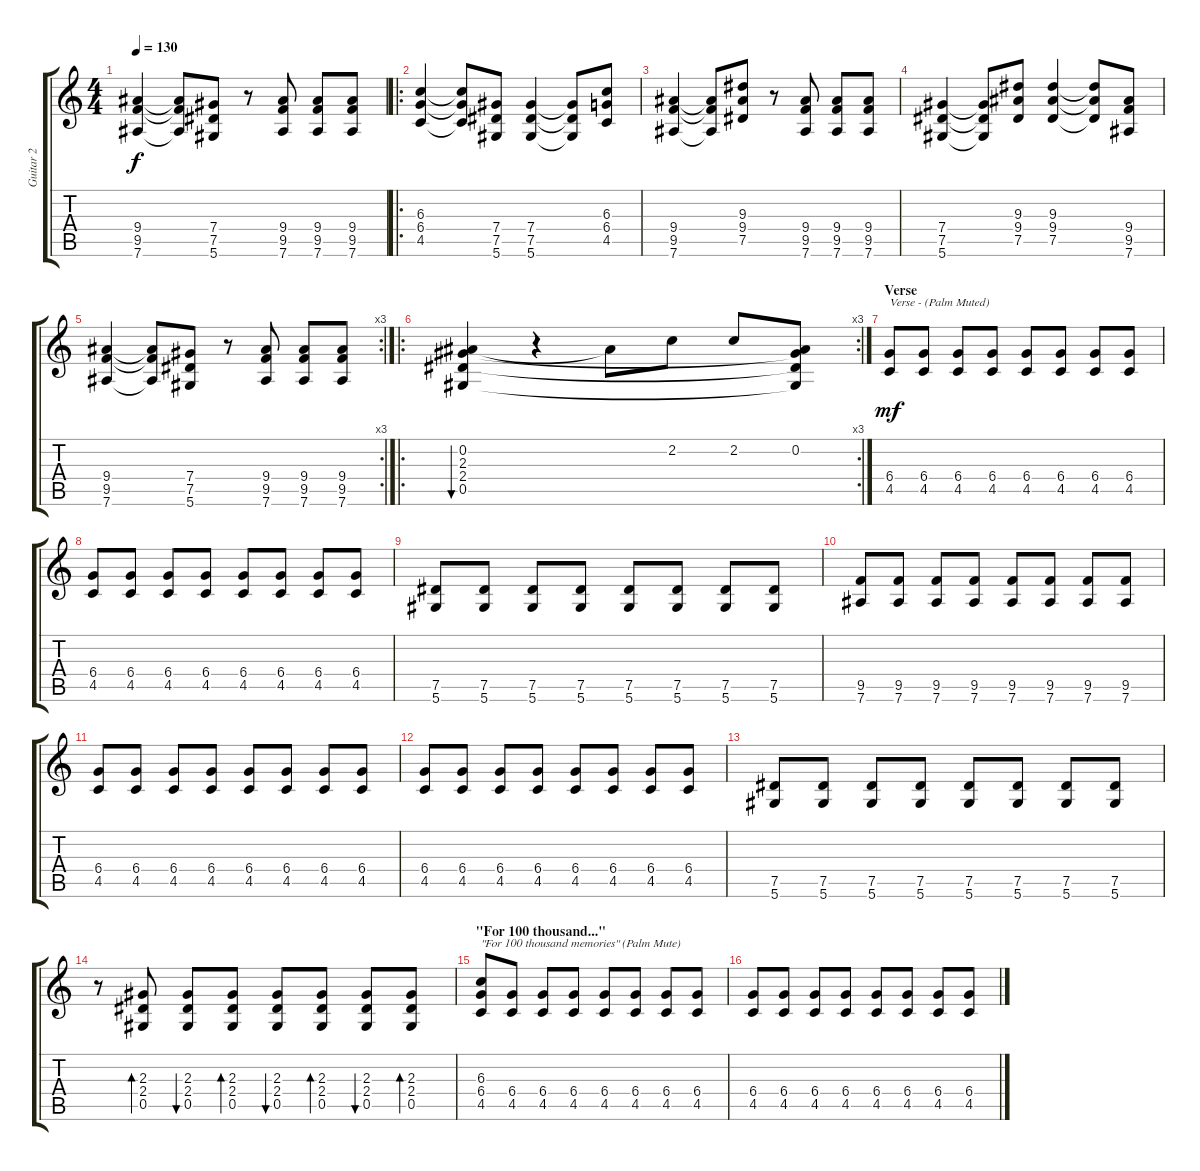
\track ("Guitar 2" "Guitar 2") {instrument distortionguitar}
\staff {score tabs}
\tuning (Eb4 Bb3 Gb3 Db3 Ab2 Eb2) {hide}
\ts (4 4)
\tempo 130
\clef g2
\ks c
(9.4 9.5 7.6).4{dy f} (9.4{t} 9.5{t} 7.6{t}).8 (7.4 7.5 5.6).8 r.8 (9.4 9.5 7.6).8 (9.4 9.5 7.6).8 (9.4 9.5 7.6).8 |
\ro
(6.3 6.4 4.5).4 (6.3{t} 6.4{t} 4.5{t}).8 (7.4 7.5 5.6).8 (7.4 7.5 5.6).4 (7.4{t} 7.5{t} 5.6{t}).8 (6.3 6.4 4.5).8 |
(9.4 9.5 7.6).4 (9.4{t} 9.5{t} 7.6{t}).8 (9.3 9.4 7.5).8 r.8 (9.4 9.5 7.6).8 (9.4 9.5 7.6).8 (9.4 9.5 7.6).8 |
(7.4 7.5 5.6).4 (7.4{t} 7.5{t} 5.6{t}).8 (9.3 9.4 7.5).8 (9.3 9.4 7.5).4 (9.3{t} 9.4{t} 7.5{t}).8 (9.4 9.5 7.6).8 |
\rc 3
(9.4 9.5 7.6).4 (9.4{t} 9.5{t} 7.6{t}).8 (7.4 7.5 5.6).8 r.8 (9.4 9.5 7.6).8 (9.4 9.5 7.6).8 (9.4 9.5 7.6).8 |
\ro
\rc 3
(0.2 2.3 2.4 0.5).4{bu 30} r.4 0.2{t}.8 2.2.8 2.2.8 (0.2 2.3{t} 2.4{t} 0.5{t}).8 |
\section ("" "Verse")
(6.4 4.5).8{txt "Verse - (Palm Muted)" dy mf volume 14} (6.4 4.5).8 (6.4 4.5).8 (6.4 4.5).8 (6.4 4.5).8 (6.4 4.5).8 (6.4 4.5).8 (6.4 4.5).8 |
(6.4 4.5).8{volume 14} (6.4 4.5).8 (6.4 4.5).8 (6.4 4.5).8 (6.4 4.5).8 (6.4 4.5).8 (6.4 4.5).8 (6.4 4.5).8 |
(7.5 5.6).8{volume 14} (7.5 5.6).8 (7.5 5.6).8 (7.5 5.6).8 (7.5 5.6).8 (7.5 5.6).8 (7.5 5.6).8 (7.5 5.6).8 |
(9.5 7.6).8{volume 14} (9.5 7.6).8 (9.5 7.6).8 (9.5 7.6).8 (9.5 7.6).8 (9.5 7.6).8 (9.5 7.6).8 (9.5 7.6).8 |
(6.4 4.5).8{volume 14} (6.4 4.5).8 (6.4 4.5).8 (6.4 4.5).8 (6.4 4.5).8 (6.4 4.5).8 (6.4 4.5).8 (6.4 4.5).8 |
(6.4 4.5).8{volume 14} (6.4 4.5).8 (6.4 4.5).8 (6.4 4.5).8 (6.4 4.5).8 (6.4 4.5).8 (6.4 4.5).8 (6.4 4.5).8 |
(7.5 5.6).8{volume 14} (7.5 5.6).8 (7.5 5.6).8 (7.5 5.6).8 (7.5 5.6).8 (7.5 5.6).8 (7.5 5.6).8 (7.5 5.6).8 |
r.8 (2.3 2.4 0.5).8{bd 30 volume 16 instrument distortionguitar} (2.3 2.4 0.5).8{bu 30} (2.3 2.4 0.5).8{bd 30} (2.3 2.4 0.5).8{bu 30} (2.3 2.4 0.5).8{bd 30} (2.3 2.4 0.5).8{bu 30} (2.3 2.4 0.5).8{bd 30} |
\section ("" "\"For 100 thousand...\"")
(6.3 6.4 4.5).8{txt "\"For 100 thousand memories\" (Palm Mute)" volume 16} (6.4 4.5).8{volume 14} (6.4 4.5).8 (6.4 4.5).8 (6.4 4.5).8 (6.4 4.5).8 (6.4 4.5).8 (6.4 4.5).8 |
(6.4 4.5).8{volume 14} (6.4 4.5).8 (6.4 4.5).8 (6.4 4.5).8 (6.4 4.5).8 (6.4 4.5).8 (6.4 4.5).8 (6.4 4.5).8
